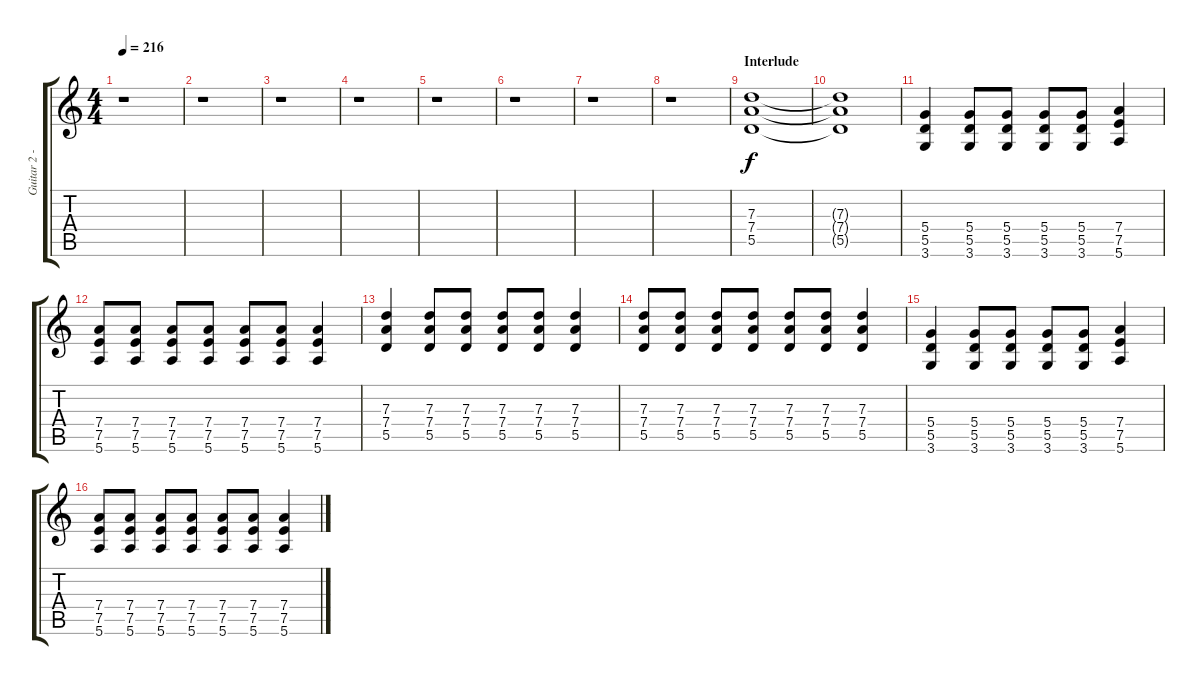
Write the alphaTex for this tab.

\track ("Guitar 2 - Distortion" "Guitar 2 -") {instrument distortionguitar}
\staff {score tabs}
\tuning (E4 B3 G3 D3 A2 E2) {hide}
\ts (4 4)
\tempo 216
\clef g2
\ks c
r.1{dy f} |
r.1 |
r.1 |
r.1 |
r.1 |
r.1 |
r.1 |
r.1 |
\section ("" "Interlude")
(7.3 7.4 5.5).1 |
(7.3{t} 7.4{t} 5.5{t}).1 |
(5.4 5.5 3.6).4 (5.4 5.5 3.6).8 (5.4 5.5 3.6).8 (5.4 5.5 3.6).8 (5.4 5.5 3.6).8 (7.4 7.5 5.6).4 |
(7.4 7.5 5.6).8 (7.4 7.5 5.6).8 (7.4 7.5 5.6).8 (7.4 7.5 5.6).8 (7.4 7.5 5.6).8 (7.4 7.5 5.6).8 (7.4 7.5 5.6).4 |
(7.3 7.4 5.5).4 (7.3 7.4 5.5).8 (7.3 7.4 5.5).8 (7.3 7.4 5.5).8 (7.3 7.4 5.5).8 (7.3 7.4 5.5).4 |
(7.3 7.4 5.5).8 (7.3 7.4 5.5).8 (7.3 7.4 5.5).8 (7.3 7.4 5.5).8 (7.3 7.4 5.5).8 (7.3 7.4 5.5).8 (7.3 7.4 5.5).4 |
(5.4 5.5 3.6).4 (5.4 5.5 3.6).8 (5.4 5.5 3.6).8 (5.4 5.5 3.6).8 (5.4 5.5 3.6).8 (7.4 7.5 5.6).4 |
(7.4 7.5 5.6).8 (7.4 7.5 5.6).8 (7.4 7.5 5.6).8 (7.4 7.5 5.6).8 (7.4 7.5 5.6).8 (7.4 7.5 5.6).8 (7.4 7.5 5.6).4
